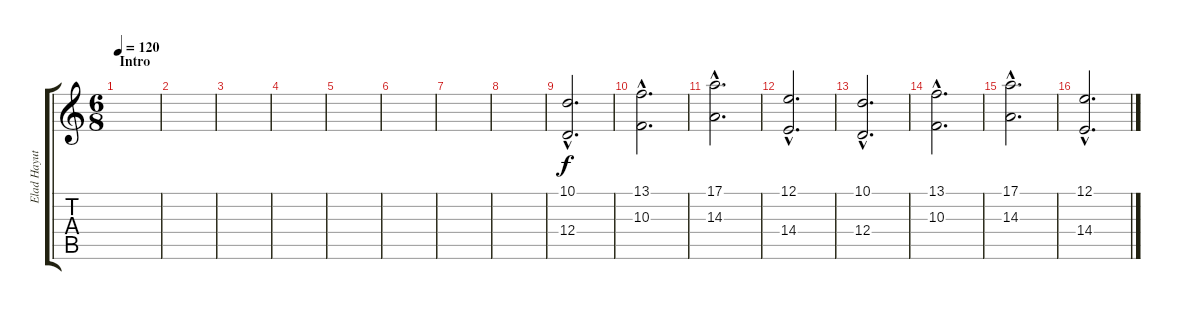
\track ("Elad Hayut" "Elad Hayut") {instrument pad8sweep}
\staff {score tabs}
\tuning (E4 B3 G3 D3 A2 E2) {hide}
\ts (6 8)
\section ("" "Intro")
\tempo 120
\clef g2
\ks c
|
|
|
|
|
|
|
|
(10.1{hac} 12.4{hac}).2{d} |
(13.1{hac} 10.3{hac}).2{d} |
(17.1{hac} 14.3{hac}).2{d} |
(12.1{hac} 14.4{hac}).2{d} |
(10.1{hac} 12.4{hac}).2{d} |
(13.1{hac} 10.3{hac}).2{d} |
(17.1{hac} 14.3{hac}).2{d} |
(12.1{hac} 14.4{hac}).2{d}
